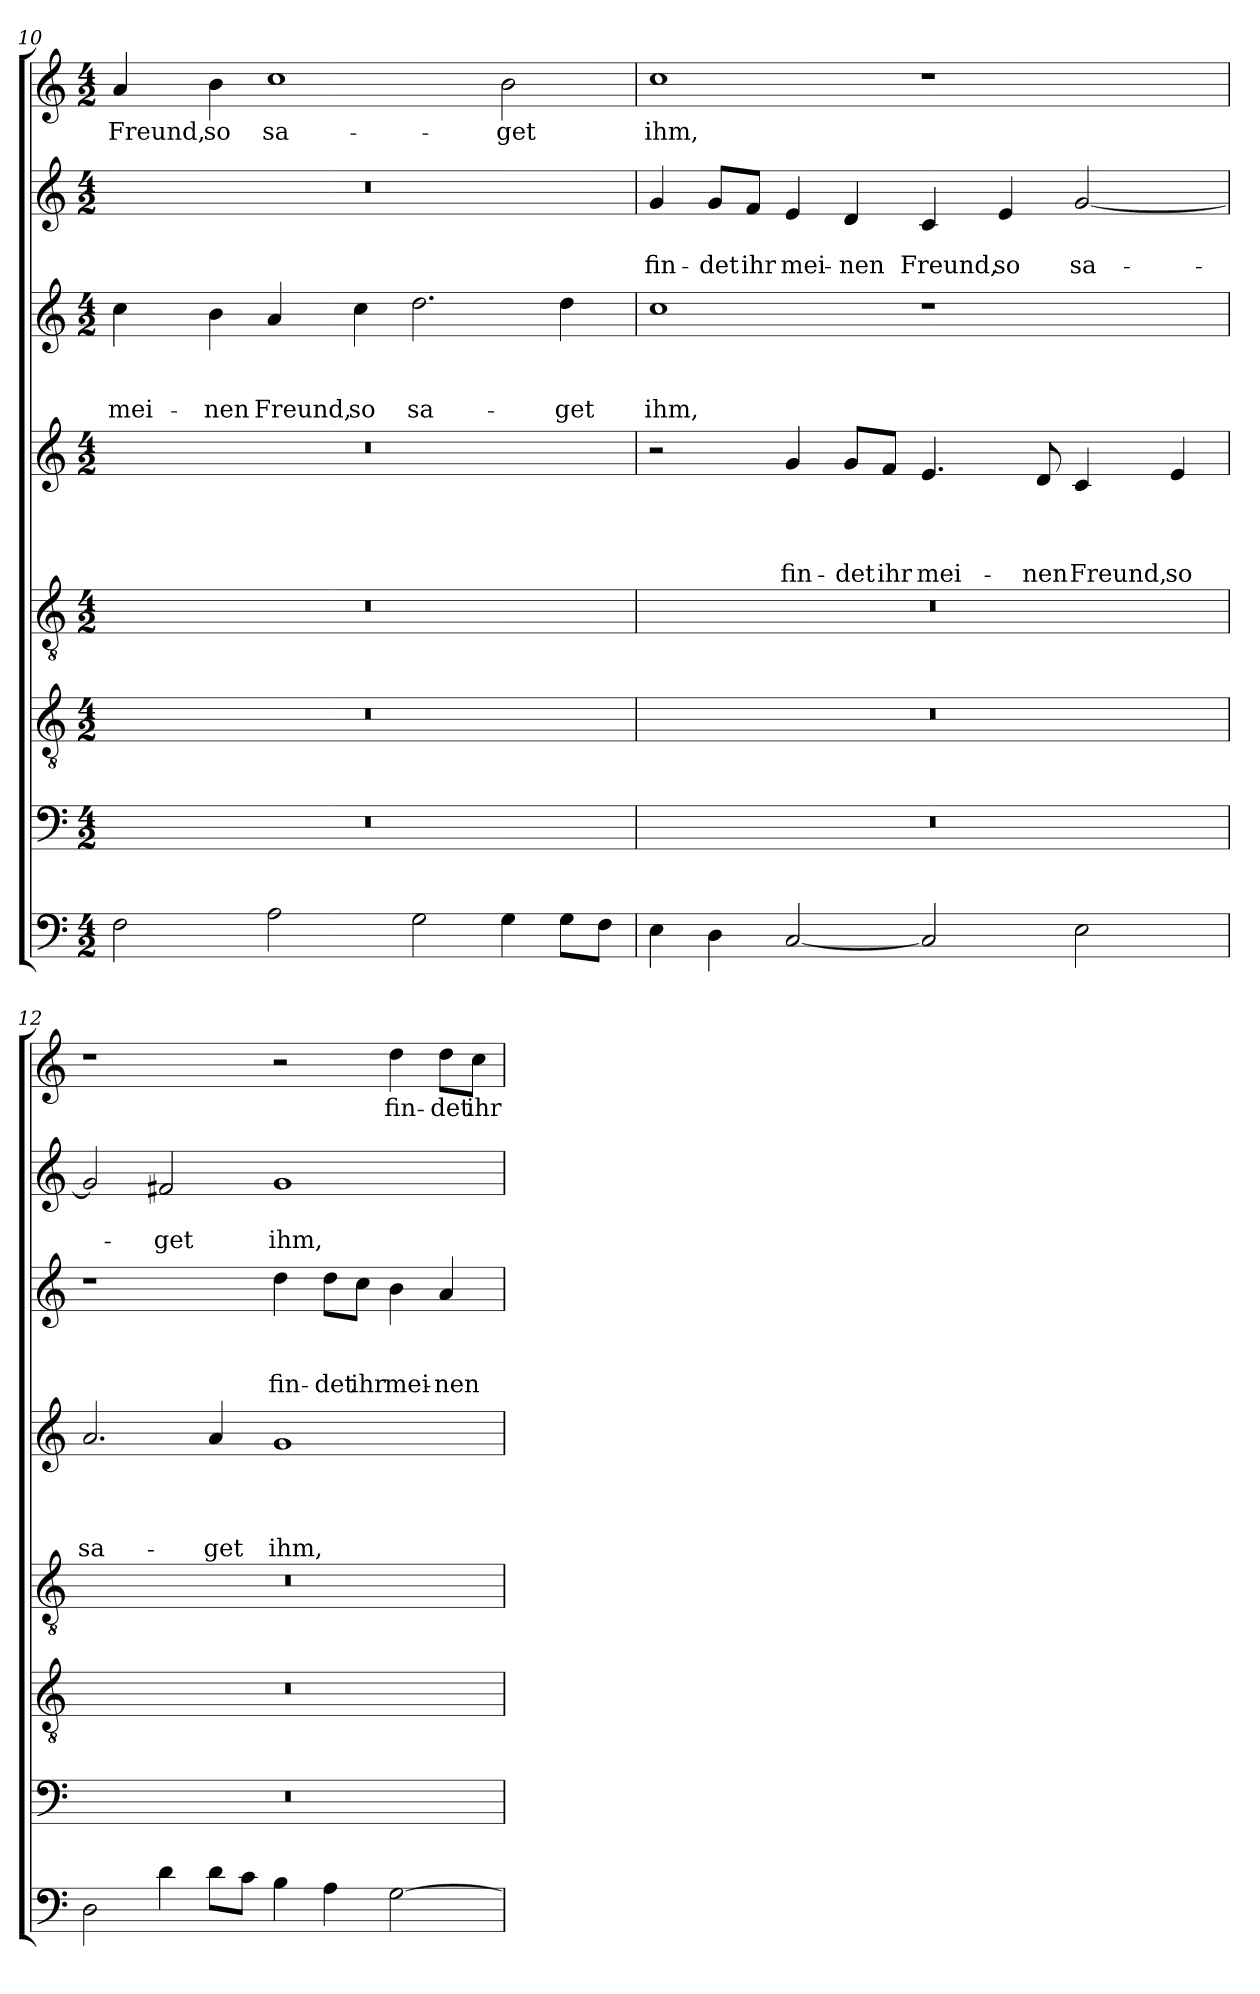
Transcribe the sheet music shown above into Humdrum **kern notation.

**kern	**kern	**kern	**kern	**kern	**text	**text	**text	**text	**kern	**text	**text	**text	**kern	**text	**text	**kern	**text
*part8	*part7	*part6	*part5	*part4	*part4	*part4	*part4	*part4	*part3	*part3	*part3	*part3	*part2	*part2	*part2	*part1	*part1
*staff8	*staff7	*staff6	*staff5	*staff4	*staff4	*staff4	*staff4	*staff4	*staff3	*staff3	*staff3	*staff3	*staff2	*staff2	*staff2	*staff1	*staff1
!!LO:PB:g=z
*clefF4	*clefF4	*clefGv2	*clefGv2	*clefG2	*	*	*	*	*clefG2	*	*	*	*clefG2	*	*	*clefG2	*
*k[]	*k[]	*k[]	*k[]	*k[]	*	*	*	*	*k[]	*	*	*	*k[]	*	*	*k[]	*
*C:	*C:	*C:	*C:	*C:	*	*	*	*	*C:	*	*	*	*C:	*	*	*C:	*
*M4/2	*M4/2	*M4/2	*M4/2	*M4/2	*	*	*	*	*M4/2	*	*	*	*M4/2	*	*	*M4/2	*
=10	=10	=10	=10	=10	=10	=10	=10	=10	=10	=10	=10	=10	=10	=10	=10	=10	=10
!	!	!	!	!	!	!	!	!	!	!	!	!LO:LY:b	!	!	!	!	!LO:LY:b
2F\	0r	0r	0r	0r	.	.	.	.	4cc\	.	.	mei-	0r	.	.	4a/	Freund,
!	!	!	!	!	!	!	!	!	!	!	!	!LO:LY:b	!	!	!	!	!LO:LY:b
.	.	.	.	.	.	.	.	.	4b\	.	.	-nen	.	.	.	4b\	so
!	!	!	!	!	!	!	!	!	!	!	!	!LO:LY:b	!	!	!	!	!LO:LY:b
2A\	.	.	.	.	.	.	.	.	4a/	.	.	Freund,	.	.	.	1cc	sa-
!	!	!	!	!	!	!	!	!	!	!	!	!LO:LY:b	!	!	!	!	!
.	.	.	.	.	.	.	.	.	4cc\	.	.	so	.	.	.	.	.
!	!	!	!	!	!	!	!	!	!	!	!	!LO:LY:b	!	!	!	!	!
2G\	.	.	.	.	.	.	.	.	2.dd\	.	.	sa-	.	.	.	.	.
!	!	!	!	!	!	!	!	!	!	!	!	!	!	!	!	!	!LO:LY:b
4G\	.	.	.	.	.	.	.	.	.	.	.	.	.	.	.	2b\	-get
!	!	!	!	!	!	!	!	!	!	!	!	!LO:LY:b	!	!	!	!	!
8G\L	.	.	.	.	.	.	.	.	4dd\	.	.	-get	.	.	.	.	.
8F\J	.	.	.	.	.	.	.	.	.	.	.	.	.	.	.	.	.
=11	=11	=11	=11	=11	=11	=11	=11	=11	=11	=11	=11	=11	=11	=11	=11	=11	=11
!	!	!	!	!	!	!	!	!	!	!	!	!LO:LY:b	!	!	!LO:LY:b	!	!LO:LY:b
4E\	0r	0r	0r	2r	.	.	.	.	1cc	.	.	ihm,	4g/	.	fin-	1cc	ihm,
!	!	!	!	!	!	!	!	!	!	!	!	!	!	!	!LO:LY:b	!	!
4D\	.	.	.	.	.	.	.	.	.	.	.	.	8g/L	.	-det	.	.
!	!	!	!	!	!	!	!	!	!	!	!	!	!	!	!LO:LY:b	!	!
.	.	.	.	.	.	.	.	.	.	.	.	.	8f/J	.	ihr	.	.
!	!	!	!	!	!	!	!	!LO:LY:b	!	!	!	!	!	!	!LO:LY:b	!	!
[2C/	.	.	.	4g/	.	.	.	fin-	.	.	.	.	4e/	.	mei-	.	.
!	!	!	!	!	!	!	!	!LO:LY:b	!	!	!	!	!	!	!LO:LY:b	!	!
.	.	.	.	8g/L	.	.	.	-det	.	.	.	.	4d/	.	-nen	.	.
!	!	!	!	!	!	!	!	!LO:LY:b	!	!	!	!	!	!	!	!	!
.	.	.	.	8f/J	.	.	.	ihr	.	.	.	.	.	.	.	.	.
!	!	!	!	!	!	!	!	!LO:LY:b	!	!	!	!	!	!	!LO:LY:b	!	!
2C/]	.	.	.	4.e/	.	.	.	mei-	1r	.	.	.	4c/	.	Freund,	1r	.
!	!	!	!	!	!	!	!	!	!	!	!	!	!	!	!LO:LY:b	!	!
.	.	.	.	.	.	.	.	.	.	.	.	.	4e/	.	so	.	.
!	!	!	!	!	!	!	!	!LO:LY:b	!	!	!	!	!	!	!	!	!
.	.	.	.	8d/	.	.	.	-nen	.	.	.	.	.	.	.	.	.
!	!	!	!	!	!	!	!	!LO:LY:b	!	!	!	!	!	!	!LO:LY:b	!	!
2E\	.	.	.	4c/	.	.	.	Freund,	.	.	.	.	[2g/	.	sa-	.	.
!	!	!	!	!	!	!	!	!LO:LY:b	!	!	!	!	!	!	!	!	!
.	.	.	.	4e/	.	.	.	so	.	.	.	.	.	.	.	.	.
=12	=12	=12	=12	=12	=12	=12	=12	=12	=12	=12	=12	=12	=12	=12	=12	=12	=12
!	!	!	!	!	!	!	!	!LO:LY:b	!	!	!	!	!	!	!	!	!
2D\	0r	0r	0r	2.a/	.	.	.	sa-	1r	.	.	.	2g/]	.	.	1r	.
!	!	!	!	!	!	!	!	!	!	!	!	!	!	!	!LO:LY:b	!	!
4d\	.	.	.	.	.	.	.	.	.	.	.	.	2f#X/	.	-get	.	.
!	!	!	!	!	!	!	!	!LO:LY:b	!	!	!	!	!	!	!	!	!
8d\L	.	.	.	4a/	.	.	.	-get	.	.	.	.	.	.	.	.	.
8c\J	.	.	.	.	.	.	.	.	.	.	.	.	.	.	.	.	.
!	!	!	!	!	!	!	!	!LO:LY:b	!	!	!	!LO:LY:b	!	!	!LO:LY:b	!	!
4B\	.	.	.	1g	.	.	.	ihm,	4dd\	.	.	fin-	1g	.	ihm,	2r	.
!	!	!	!	!	!	!	!	!	!	!	!	!LO:LY:b	!	!	!	!	!
4A\	.	.	.	.	.	.	.	.	8dd\L	.	.	-det	.	.	.	.	.
!	!	!	!	!	!	!	!	!	!	!	!	!LO:LY:b	!	!	!	!	!
.	.	.	.	.	.	.	.	.	8cc\J	.	.	ihr	.	.	.	.	.
!	!	!	!	!	!	!	!	!	!	!	!	!LO:LY:b	!	!	!	!	!LO:LY:b
[2G\	.	.	.	.	.	.	.	.	4b\	.	.	mei-	.	.	.	4dd\	fin-
!	!	!	!	!	!	!	!	!	!	!	!	!LO:LY:b	!	!	!	!	!LO:LY:b
.	.	.	.	.	.	.	.	.	4a/	.	.	-nen	.	.	.	8dd\L	-det
!	!	!	!	!	!	!	!	!	!	!	!	!	!	!	!	!	!LO:LY:b
.	.	.	.	.	.	.	.	.	.	.	.	.	.	.	.	8cc\J	ihr
=	=	=	=	=	=	=	=	=	=	=	=	=	=	=	=	=	=
*-	*-	*-	*-	*-	*-	*-	*-	*-	*-	*-	*-	*-	*-	*-	*-	*-	*-
